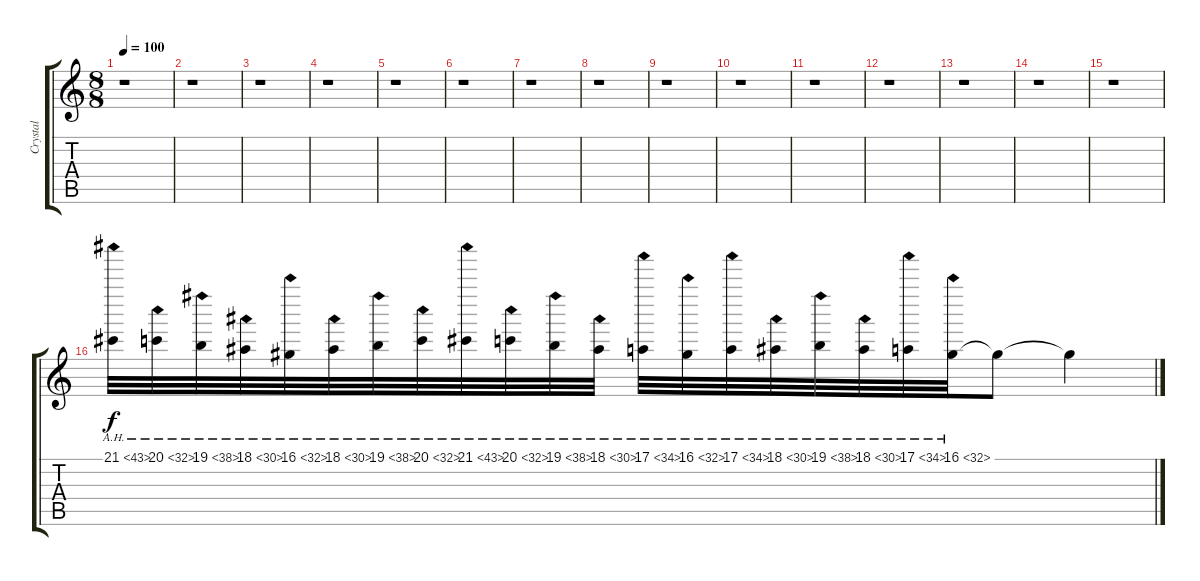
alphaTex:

\track ("Crystal" "Crystal") {instrument fx3crystal}
\staff {score tabs}
\tuning (E4 B3 G3 D3 A2 E2) {hide}
\ts (8 8)
\tempo 100
\clef g2
\ks c
r.1{dy f} |
r.1 |
r.1 |
r.1 |
r.1 |
r.1 |
r.1 |
r.1 |
r.1 |
r.1 |
r.1 |
r.1 |
r.1 |
r.1 |
r.1 |
21.1{ah 22}.32 20.1{ah 12}.32 19.1{ah 19}.32 18.1{ah 12}.32 16.1{ah 16}.32 18.1{ah 12}.32 19.1{ah 19}.32 20.1{ah 12}.32 21.1{ah 22}.32 20.1{ah 12}.32 19.1{ah 19}.32 18.1{ah 12}.32 17.1{ah 17}.32 16.1{ah 16}.32 17.1{ah 17}.32 18.1{ah 12}.32 19.1{ah 19}.32 18.1{ah 12}.32 17.1{ah 17}.32 16.1{ah 16}.32 16.1{t}.8 16.1{t}.4
